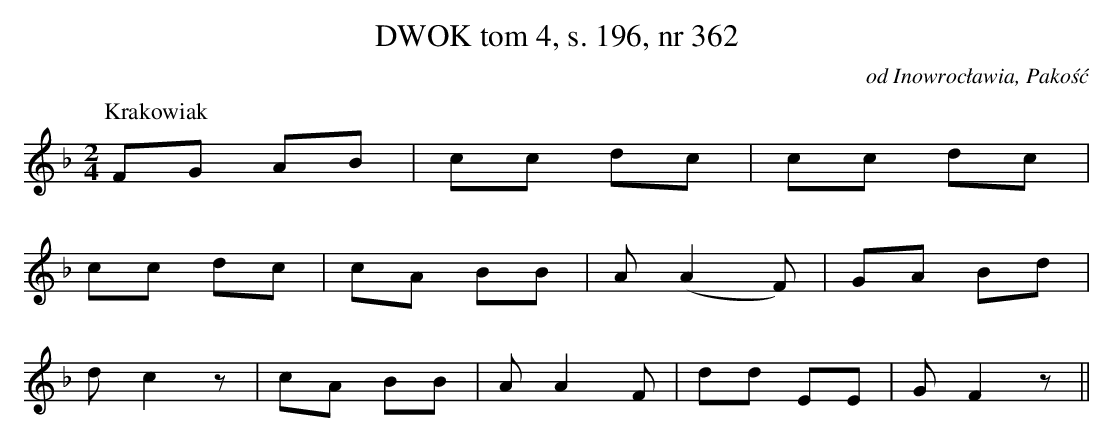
X:1
T: DWOK tom 4, s. 196, nr 362
O: od Inowrocławia, Pakość
L: 1/16
M: 2/4
K: F
P: Krakowiak
F2G2 A2B2 | c2c2 d2c2 | c2c2 d2c2 |
c2c2 d2c2 | c2A2 B2B2 | A2 (A4 F2) | G2A2 B2d2 |
d2 c4 z2 | c2A2 B2B2 | A2 A4 F2 | d2d2 E2E2 | G2F4 z2 ||
